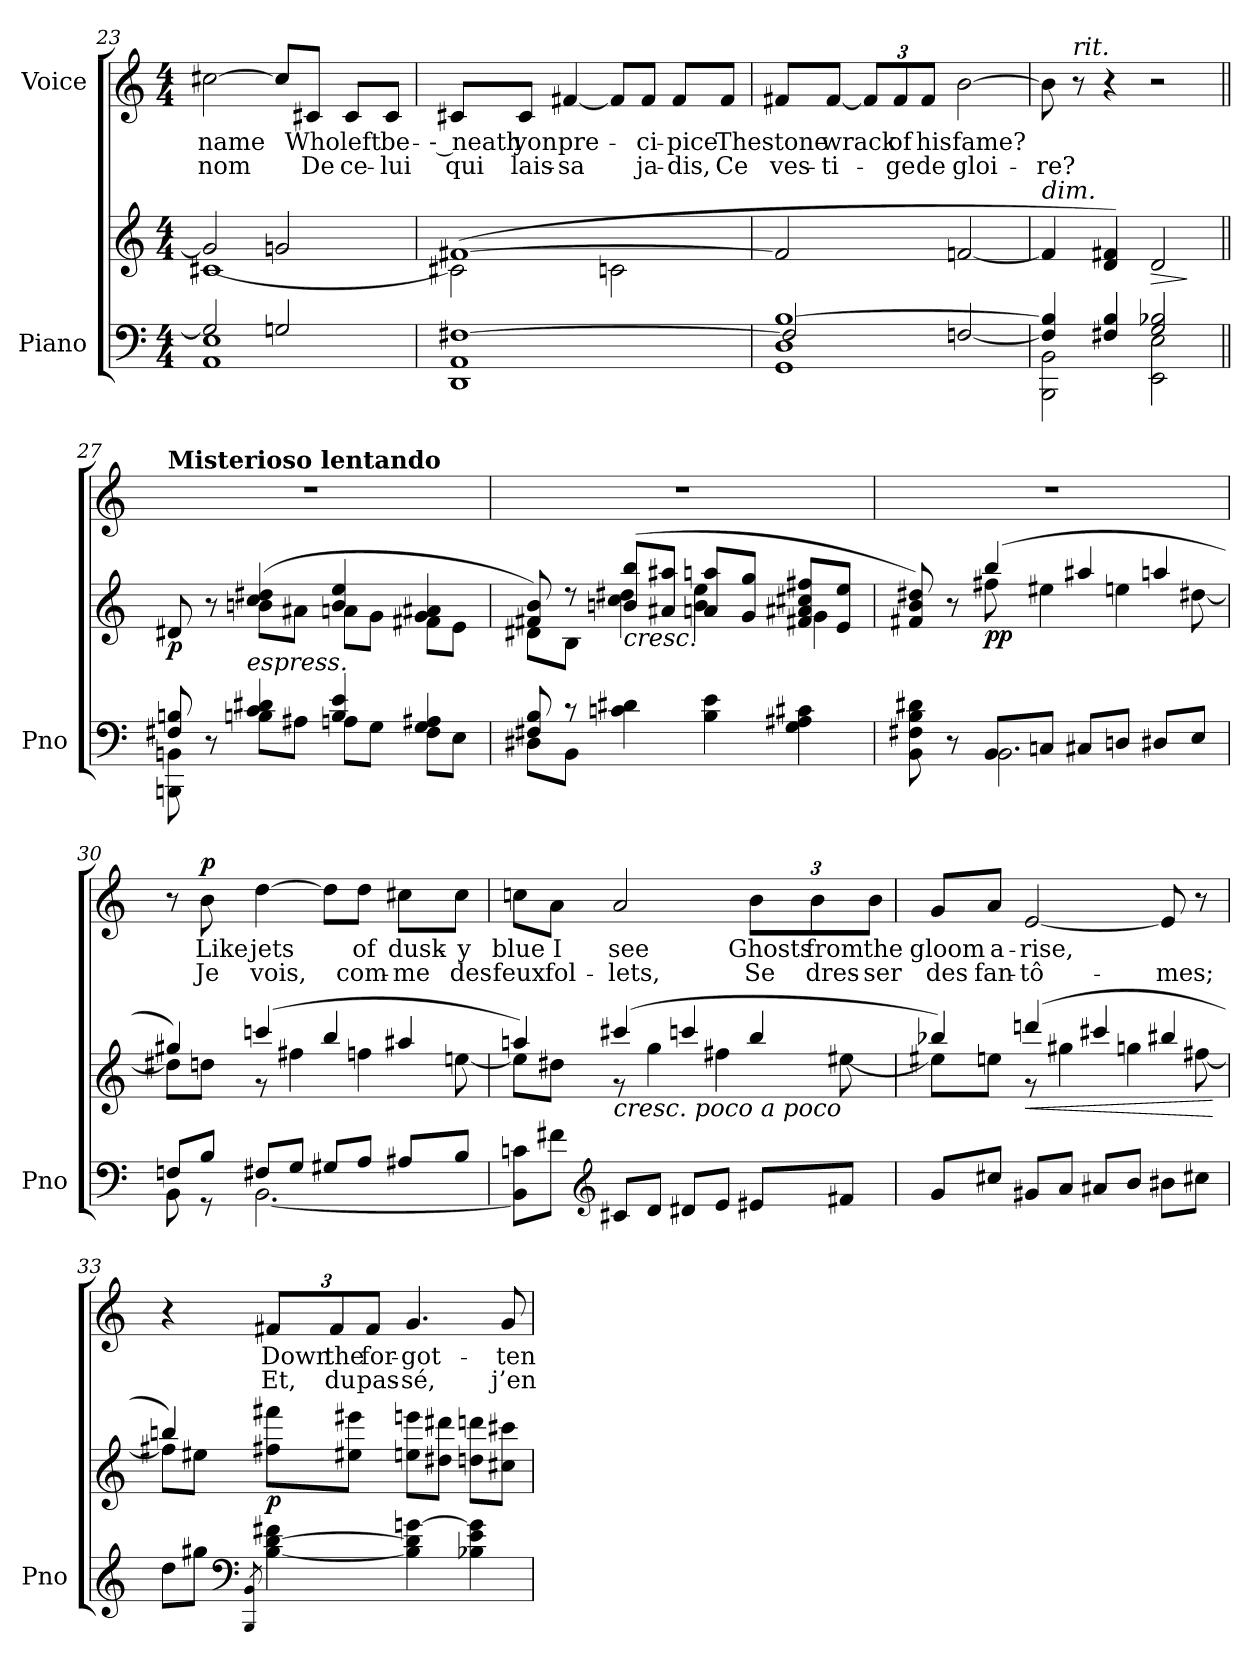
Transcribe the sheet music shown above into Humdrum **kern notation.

**kern	**kern	**dynam	**kern	**text	**text	**dynam
*part2	*part2	*part2	*part1	*part1	*part1	*part1
*staff3	*staff2	*staff2/3	*staff1	*staff1	*staff1	*staff1
*I"Piano	*	*	*I"Voice	*	*	*
*I'Pno	*	*	*	*	*	*
*clefF4	*clefG2	*	*clefG2	*	*	*
*k[]	*k[]	*	*k[]	*	*	*
*M4/4	*M4/4	*	*M4/4	*	*	*
=23	=23	=23	=23	=23	=23	=23
*^	*^	*	*	*	*	*
2G#/]	1AA 1E	2g#/]	[1c#X	.	[2cc#X\	name	nom	.
2Gn/	.	2gn/	.	.	8cc#/L]	.	.	.
.	.	.	.	.	8c#X/J	Who	De	.
.	.	.	.	.	8c#/L	left	ce-	.
.	.	.	.	.	8c#/J	be-	-lui	.
=24	=24	=24	=24	=24	=24	=24	=24	=24
[1F#X	1DD 1AA	([1f#X	(2c#X\]	.	8c#X/L	-- neath	qui	.
.	.	.	.	.	8c#/J	yon	lais-	.
.	.	.	.	.	[4f#X/	pre-	-sa	.
.	.	.	2cn\	.	8f#/L]	.	.	.
.	.	.	.	.	8f#/J	-ci-	ja-	.
.	.	.	.	.	8f#/L	-pice	-dis,	.
.	.	.	.	.	8f#/J	The	Ce	.
*	*	*v	*v	*	*	*	*	*
=25	=25	=25	=25	=25	=25	=25	=25
*	*^	*	*	*	*	*	*
[1B)	2F#/]	1GG 1D	2f#/]	.	8f#X/L	stone	ves-	.
.	.	.	.	.	[8f#/J	wrack	-ti-	.
.	.	.	.	.	12f#/L]	.	.	.
.	.	.	.	.	12f#/	of	-ge	.
.	.	.	.	.	12f#/J	his	de	.
.	[2Fn/	.	[2fn/	.	[2b\	fame?	gloi-	.
*	*v	*v	*	*	*	*	*	*
=26	=26	=26	=26	=26	=26	=26	=26
!	!	!LO:TX:i:t=dim.	!	!	!	!	!
4F/] 4B/]	2BBB\ 2BB\	4f/]	.	8b\]	.	re?	.
!	!	!	!	!LO:TX:i:t=rit.	!	!	!
.	.	.	.	8r	.	.	.
4F#X/ 4B/	.	4d/ 4f#X/)	.	4r	.	.	.
!	!	!	!LO:HP:b	!	!	!	!
2G/ 2B-X/	2EE\ 2E\	2d/	>	2r	.	.	.
*v	*v	*	*	*	*	*	*
.	.	]	.	.	.	.
=27||	=27||	=27||	=27||	=27||	=27||	=27||
*^	*^	*	*	*	*	*
*	*^	*	*	*	*	*	*	*
!	!	!	!	!	!	!LO:TX:a:B:t=Misterioso lentando	!	!	!
!	!	!	!LO:TX:a:color=#FFFFFF:t=.	!	!	!	!	!	!
!	!	!	!	!	!LO:DY:b	!	!	!	!
8F#X/ 8Bn/	8ryy	8BBBn\ 8BBn\	8d#X	4ryy	p	1r	.	.	.
2..ryy	8r	8ryy	8r	.	.	.	.	.	.
!	!LO:TX:i:t=espress.	!	!	!	!	!	!	!	!
.	4c/ 4d#X/	8Bn\L	(4cc/ 4dd#X/	8bn\L	.	.	.	.	.
.	.	8A#X\J	.	8a#X\J	.	.	.	.	.
.	4B/ 4e/	8An\L	4b/ 4ee/	8an\L	.	.	.	.	.
.	.	8G\J	.	8g\J	.	.	.	.	.
.	4G/ 4A#X/	8F#\L	4g/ 4a#X/	8f#X\L	.	.	.	.	.
.	.	8E\J	.	8e\J	.	.	.	.	.
*	*v	*v	*	*	*	*	*	*	*
=28	=28	=28	=28	=28	=28	=28	=28	=28
8F#X/ 8B/	8D#X\L	8f#X/ 8b/)	8d#X\L	.	1r	.	.	.
8r	8BB\J	8r	8B\J	.	.	.	.	.
!	!	!LO:TX:b:i:t=cresc.	!	!	!	!	!	!
4cn\ 4d#X\	2.ryy	(8bn/ 8bb/L	4cc\ 4dd#X\	.	.	.	.	.
.	.	8a#X/ 8aa#X/J	.	.	.	.	.	.
4B\ 4e\	.	8an/ 8aan/L	4b\ 4ee\	.	.	.	.	.
.	.	8g/ 8gg/J	.	.	.	.	.	.
4G\ 4A#X\ 4c#X\	.	8f#X/ 8a#X/ 8cc#X/ 8ff#X/L	4g\	.	.	.	.	.
.	.	8e/ 8ee/J	.	.	.	.	.	.
=29	=29	=29	=29	=29	=29	=29	=29	=29
8BB\ 8F#X\ 8B\ 8d#X\	4ryy	8f#X/ 8b/ 8dd#X/)	4ryy	.	1r	.	.	.
8r	.	8r	.	.	.	.	.	.
!	!	!	!	!LO:DY:b	!	!	!	!
8BB/L	2.BB\	(4bb/	8ff#X\	pp	.	.	.	.
8Cn/J	.	.	4ee#X\	.	.	.	.	.
8C#X/L	.	4aa#X/	.	.	.	.	.	.
8Dn/J	.	.	4een\	.	.	.	.	.
8D#X/L	.	4aan/	.	.	.	.	.	.
8E/J	.	.	[8dd#X\	.	.	.	.	.
=30	=30	=30	=30	=30	=30	=30	=30	=30
8Fn/L	8BB\	4gg#X/)	8dd#X\L]	.	8r	.	.	.
!	!	!	!	!	!	!	!	!LO:DY:a
8B/J	8r	.	8ddn\J	.	8b\	Like	Je	p
8F#X/L	[2.BB\	(4cccn/	8r	.	[4dd\	jets	vois,	.
8G/J	.	.	4ff#X\	.	.	.	.	.
8G#X/L	.	4bb/	.	.	8dd\L]	.	.	.
8A/J	.	.	4ffn\	.	8dd\J	of	com-	.
8A#X/L	.	4aa#X/	.	.	8cc#X\L	dusk-	-me	.
8B/J	.	.	[8een\	.	8cc#\J	-y	des	.
*v	*v	*	*	*	*	*	*	*
=31	=31	=31	=31	=31	=31	=31	=31
8BB\] 8cn\L	4aan/)	8ee\L]	.	8ccn\L	blue	feux	.
8f#X\J	.	8dd#X\J	.	8a\J	I	fol-	.
*clefG2	*	*	*	*	*	*	*
!	!LO:TX:b:i:t=cresc.       poco       a       poco	!	!	!	!	!	!
8c#X/L	(4ccc#X/	8r	.	2a/	see	-lets,	.
8d/J	.	4gg\	.	.	.	.	.
8d#X/L	4cccn/	.	.	.	.	.	.
8e/J	.	4ff#X\	.	.	.	.	.
8e#X/L	4bb/	.	.	12b\L	Ghosts	Se	.
.	.	.	.	12b\	from	dres-	.
8f#X/J	.	[8ee#X\	.	.	.	.	.
.	.	.	.	12b\J	the	-ser	.
=32	=32	=32	=32	=32	=32	=32	=32
8g/L	4bb-X/)	8ee#X\L]	.	8g/L	gloom	des	.
8cc#X/J	.	8een\J	.	8a/J	a-	fan-	.
!	!	!	!LO:HP:b	!	!	!	!
8g#X/L	(4dddn/	8r	<	[2e/	-rise,	-tô-	.
8a/J	.	4gg#X\	.	.	.	.	.
8a#X/L	4ccc#X/	.	.	.	.	.	.
8b/J	.	4ggn\	.	.	.	.	.
8b#X\L	4bb#X/	.	.	8e/]	.	-mes;	.
8cc#X\J	.	[8ff#X\	.	8r	.	.	.
*	*v	*v	*	*	*	*	*
.	.	[	.	.	.	.
=33	=33	=33	=33	=33	=33	=33
*	*^	*	*	*	*	*
8dd\L	4bbn/)	8ff#X\L]	.	4r	.	.	.
8gg#X\J	.	8ee#X\J	.	.	.	.	.
*clefF4	*	*	*	*	*	*	*
8qBBB/ 8qBB/	.	.	.	.	.	.	.
!	!	!	!LO:DY:b	!	!	!	!LO:DY:a
!	!	!	!	!	!	!	!LO:DY:n=1:a
[4B\ [4d\ 4f#X\	8ff#X\ 8fff#X\L	2.ryy	p	12f#X/L	Down	Et,	other-dynamics p
.	.	.	.	12f#/	the	du	.
.	8ee#X\ 8eee#X\J	.	.	.	.	.	.
.	.	.	.	12f#/J	for-	pas-	.
4B\] 4d\] [4gn\	8een\ 8eeen\L	.	.	4.g/	-got-	-sé,	.
.	8dd#X\ 8ddd#X\J	.	.	.	.	.	.
4B-X\ 4e\ 4g\]	8ddn\ 8dddn\L	.	.	.	.	.	.
.	8cc#X\ 8ccc#X\J	.	.	8g/	-ten	j’en-	.
*	*v	*v	*	*	*	*	*
=	=	=	=	=	=	=
*-	*-	*-	*-	*-	*-	*-
